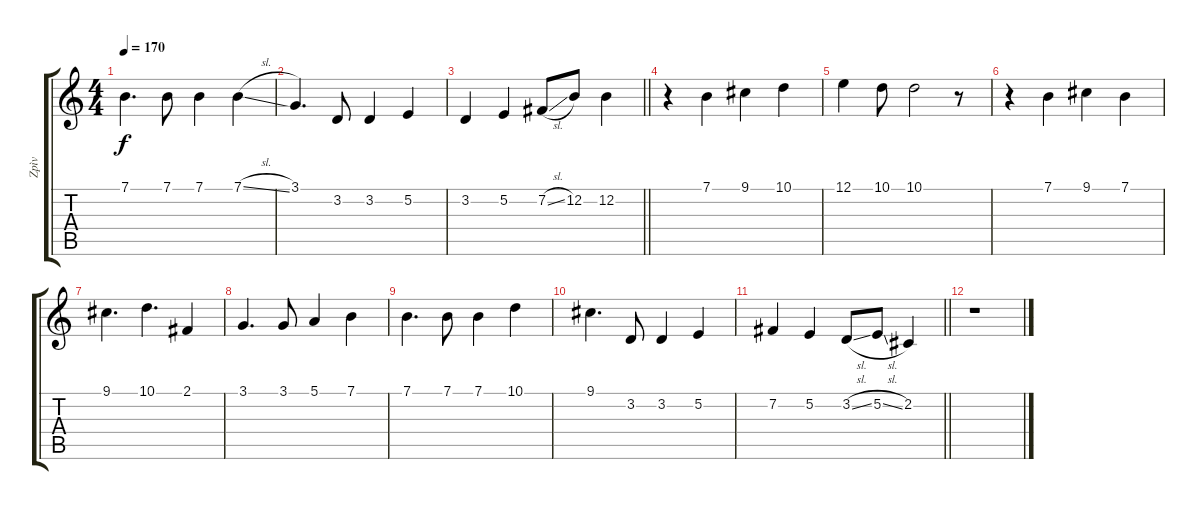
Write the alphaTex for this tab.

\track ("Zpìv" "Zpìv") {instrument clarinet}
\staff {score tabs}
\tuning (E4 B3 G3 D3 A2 E2) {hide}
\ts (4 4)
\tempo 170
\clef g2
\ks c
7.1.4{d dy f} 7.1.8 7.1.4 7.1{sl}.4 |
3.1.4{d} 3.2.8 3.2.4 5.2.4 |
\barLineRight lightlight
3.2.4 5.2.4 7.2{sl}.8 12.2.8 12.2.4 |
r.4 7.1.4 9.1.4 10.1.4 |
12.1.4 10.1.8 10.1.2 r.8 |
r.4 7.1.4 9.1.4 7.1.4 |
9.1.4{d} 10.1.4{d} 2.1.4 |
3.1.4{d} 3.1.8 5.1.4 7.1.4 |
7.1.4{d} 7.1.8 7.1.4 10.1.4 |
9.1.4{d} 3.2.8 3.2.4 5.2.4 |
\barLineRight lightlight
7.2.4 5.2.4 3.2{sl}.8 5.2{sl}.8 2.2.4 |
r.1
